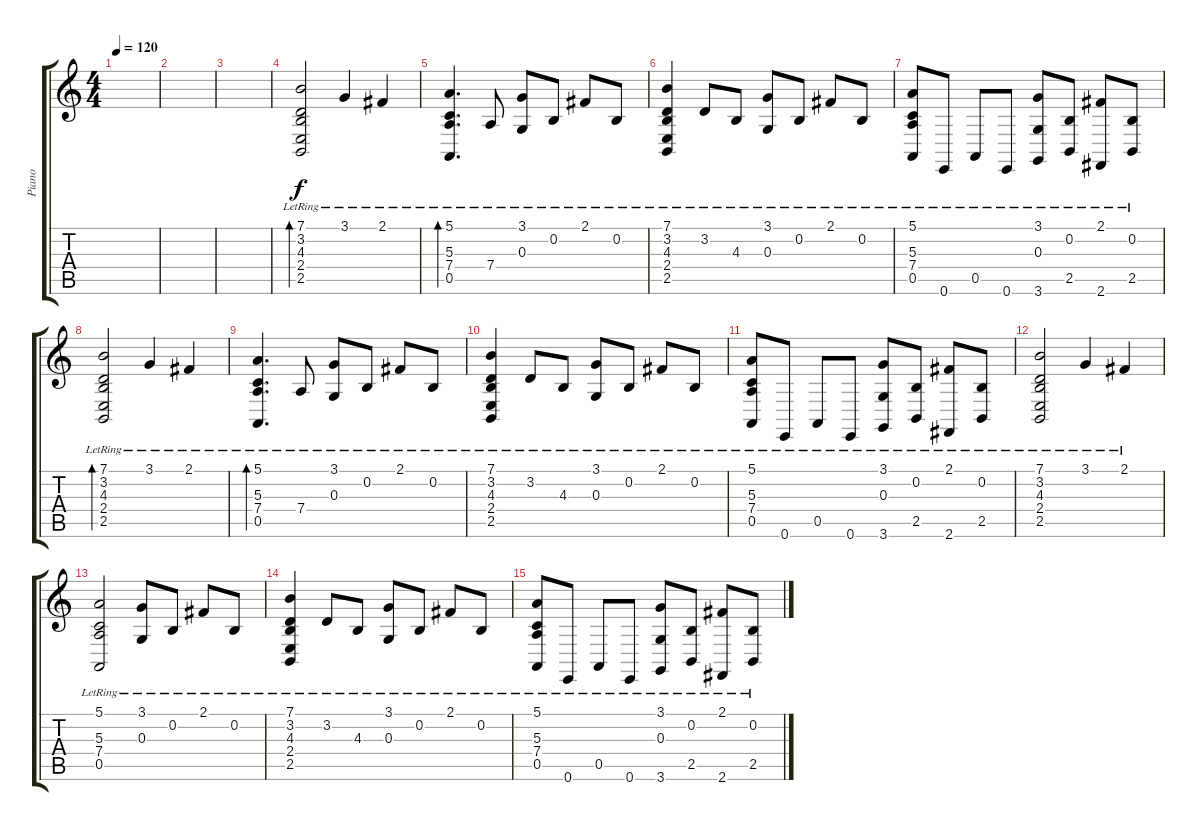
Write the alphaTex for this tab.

\track ("Piano" "Piano") {instrument acousticgrandpiano}
\staff {score tabs}
\tuning (E4 B3 G3 D3 A2 E2) {hide}
\ts (4 4)
\tempo 120
\clef g2
\ks c
|
|
|
(7.1{lr} 3.2{lr} 4.3{lr} 2.4{lr} 2.5{lr}).2{bd 240} 3.1{lr}.4 2.1{lr}.4 |
(5.1{lr} 5.3{lr} 7.4{lr} 0.5{lr}).4{d bd 240} 7.4{lr}.8 (3.1{lr} 0.3{lr}).8 0.2{lr}.8 2.1{lr}.8 0.2{lr}.8 |
(7.1{lr} 3.2{lr} 4.3{lr} 2.4{lr} 2.5{lr}).4 3.2{lr}.8 4.3{lr}.8 (3.1{lr} 0.3{lr}).8 0.2{lr}.8 2.1{lr}.8 0.2{lr}.8 |
(5.1{lr} 5.3{lr} 7.4{lr} 0.5{lr}).8 0.6{lr}.8 0.5{lr}.8 0.6{lr}.8 (3.1{lr} 0.3{lr} 3.6{lr}).8 (0.2{lr} 2.5{lr}).8 (2.1{lr} 2.6{lr}).8 (0.2{lr} 2.5{lr}).8 |
(7.1{lr} 3.2{lr} 4.3{lr} 2.4{lr} 2.5{lr}).2{bd 240} 3.1{lr}.4 2.1{lr}.4 |
(5.1{lr} 5.3{lr} 7.4{lr} 0.5{lr}).4{d bd 240} 7.4{lr}.8 (3.1{lr} 0.3{lr}).8 0.2{lr}.8 2.1{lr}.8 0.2{lr}.8 |
(7.1{lr} 3.2{lr} 4.3{lr} 2.4{lr} 2.5{lr}).4 3.2{lr}.8 4.3{lr}.8 (3.1{lr} 0.3{lr}).8 0.2{lr}.8 2.1{lr}.8 0.2{lr}.8 |
(5.1{lr} 5.3{lr} 7.4{lr} 0.5{lr}).8 0.6{lr}.8 0.5{lr}.8 0.6{lr}.8 (3.1{lr} 0.3{lr} 3.6{lr}).8 (0.2{lr} 2.5{lr}).8 (2.1{lr} 2.6{lr}).8 (0.2{lr} 2.5{lr}).8 |
(7.1{lr} 3.2{lr} 4.3{lr} 2.4{lr} 2.5{lr}).2 3.1{lr}.4 2.1{lr}.4 |
(5.1{lr} 5.3{lr} 7.4{lr} 0.5{lr}).2 (3.1{lr} 0.3{lr}).8 0.2{lr}.8 2.1{lr}.8 0.2{lr}.8 |
(7.1{lr} 3.2{lr} 4.3{lr} 2.4{lr} 2.5{lr}).4 3.2{lr}.8 4.3{lr}.8 (3.1{lr} 0.3{lr}).8 0.2{lr}.8 2.1{lr}.8 0.2{lr}.8 |
(5.1{lr} 5.3{lr} 7.4{lr} 0.5{lr}).8 0.6{lr}.8 0.5{lr}.8 0.6{lr}.8 (3.1{lr} 0.3{lr} 3.6{lr}).8 (0.2{lr} 2.5{lr}).8 (2.1{lr} 2.6{lr}).8 (0.2{lr} 2.5{lr}).8
